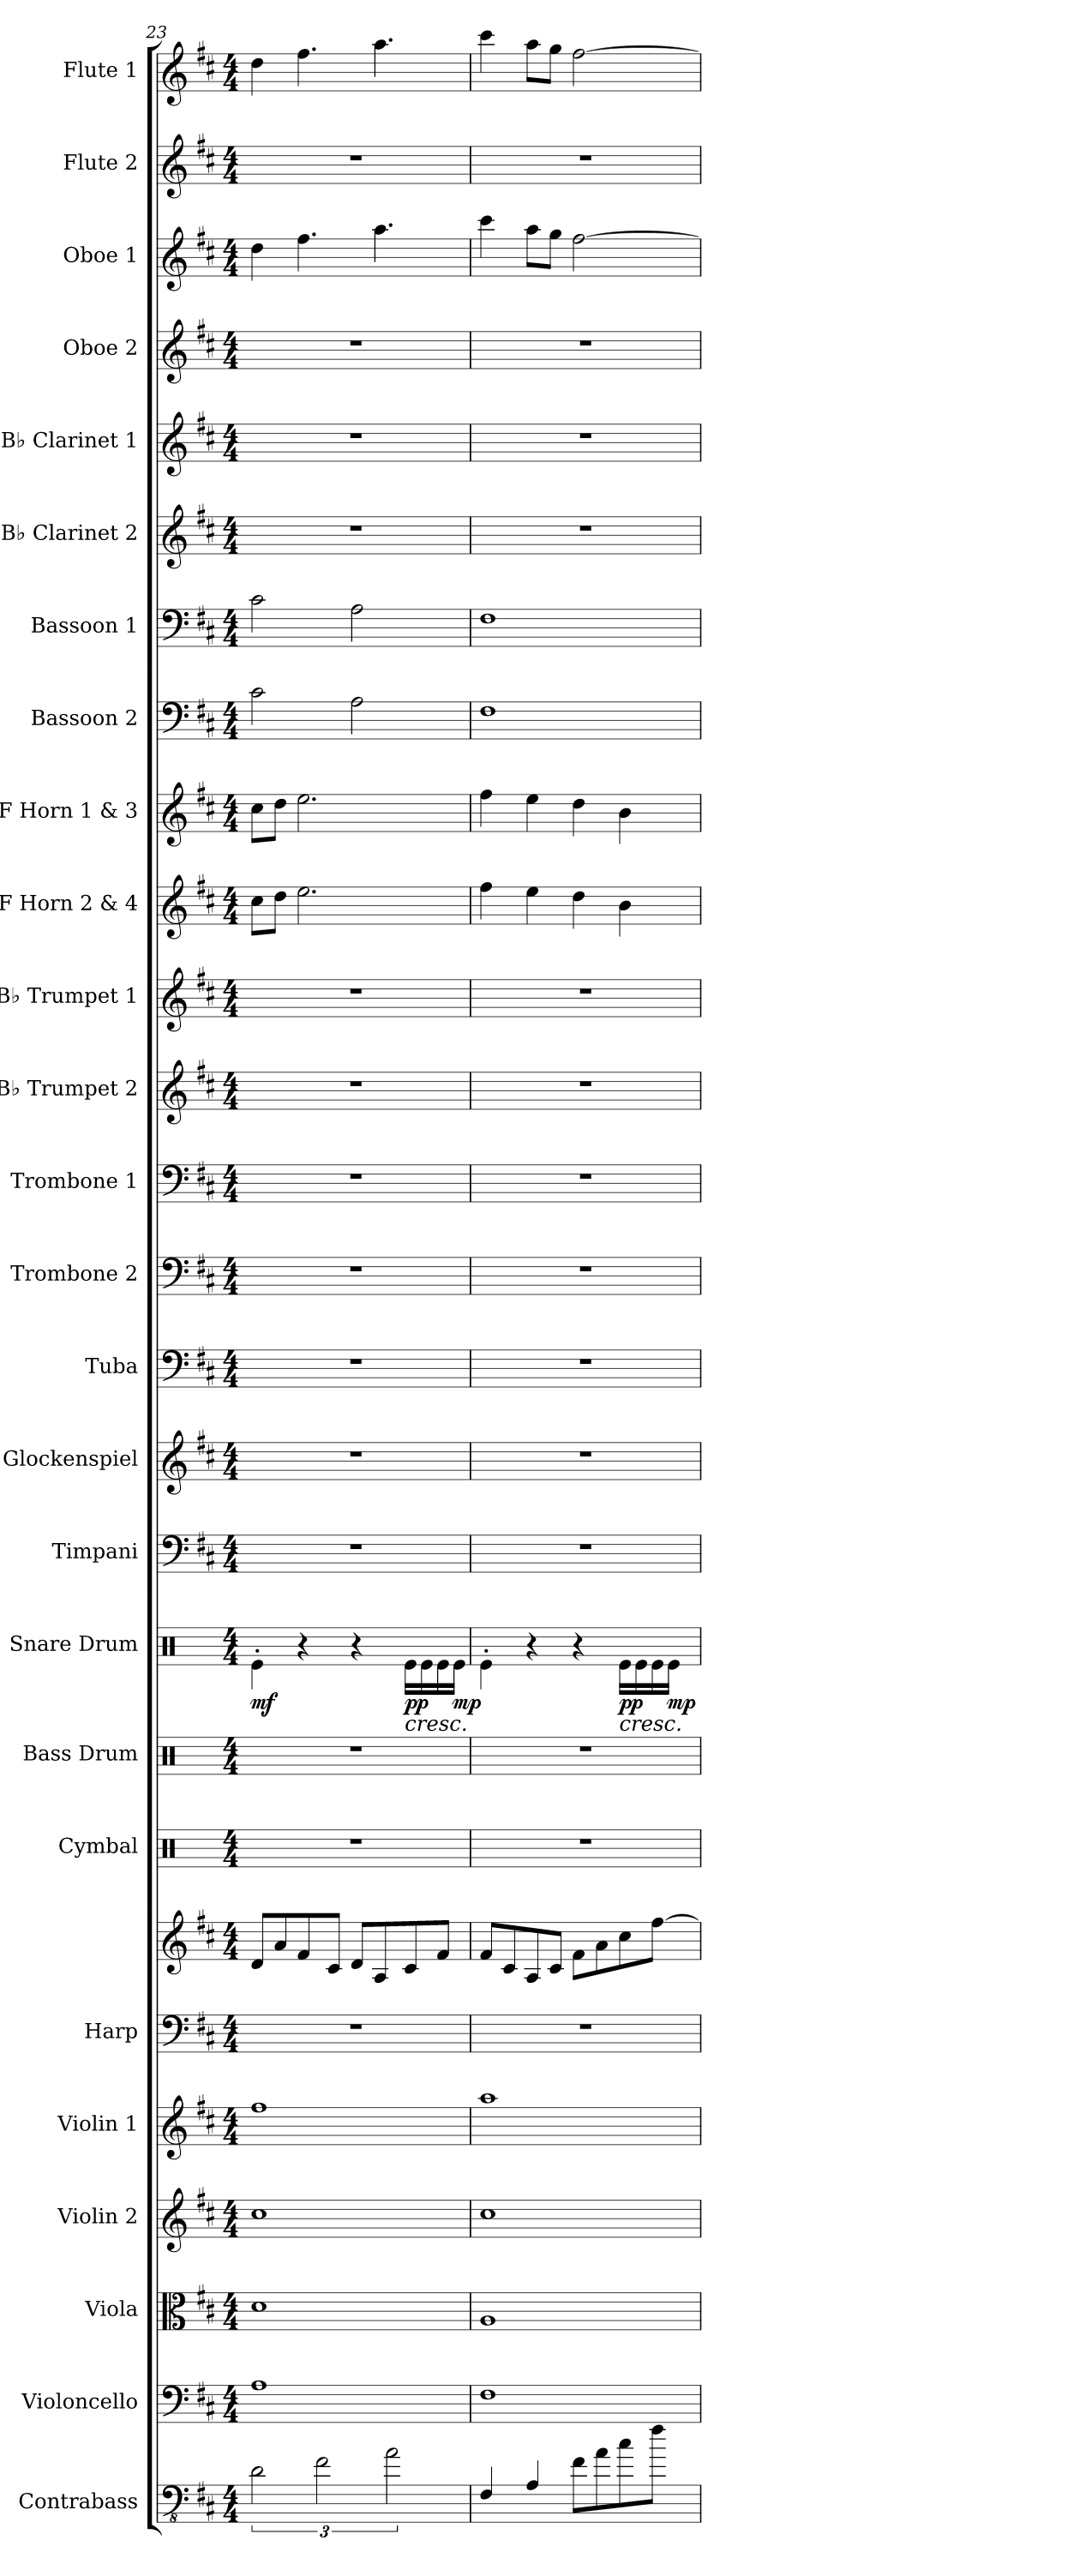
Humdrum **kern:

**kern	**kern	**kern	**kern	**kern	**kern	**kern	**kern	**kern	**kern	**dynam	**kern	**kern	**kern	**kern	**kern	**kern	**kern	**kern	**kern	**kern	**kern	**kern	**kern	**kern	**kern	**kern	**kern
*part26	*part25	*part24	*part23	*part22	*part21	*part21	*part20	*part19	*part18	*part18	*part17	*part16	*part15	*part14	*part13	*part12	*part11	*part10	*part9	*part8	*part7	*part6	*part5	*part4	*part3	*part2	*part1
*staff27	*staff26	*staff25	*staff24	*staff23	*staff22	*staff21	*staff20	*staff19	*staff18	*staff18	*staff17	*staff16	*staff15	*staff14	*staff13	*staff12	*staff11	*staff10	*staff9	*staff8	*staff7	*staff6	*staff5	*staff4	*staff3	*staff2	*staff1
*I"Contrabass	*I"Violoncello	*I"Viola	*I"Violin 2	*I"Violin 1	*I"Harp	*	*I"Cymbal	*I"Bass Drum	*I"Snare Drum	*	*I"Timpani	*I"Glockenspiel	*I"Tuba	*I"Trombone 2	*I"Trombone 1	*I"B♭ Trumpet 2	*I"B♭ Trumpet 1	*I"F Horn 2 &amp; 4	*I"F Horn 1 &amp; 3	*I"Bassoon 2	*I"Bassoon 1	*I"B♭ Clarinet 2	*I"B♭ Clarinet 1	*I"Oboe 2	*I"Oboe 1	*I"Flute 2	*I"Flute 1
*I'Cb.	*I'Vc.	*I'Vla.	*I'Vln. 2	*I'Vln. 1	*I'Hrp.	*	*I'Cym.	*I'B. Dr.	*I'Sn. Dr.	*	*I'Timp.	*I'Glk.	*I'Tba.	*I'Tbn. 2	*I'Tbn. 1	*I'B♭ Tpt. 2	*I'B♭ Tpt. 1	*I'F Hn. 2 4	*I'F Hn. 1 3	*I'Bsn. 2	*I'Bsn. 1	*I'B♭ Cl. 2	*I'B♭ Cl. 1	*I'Ob. 2	*I'Ob. 1	*I'Fl. 2	*I'Fl. 1
*clefFv4	*clefF4	*clefC3	*clefG2	*clefG2	*clefF4	*clefG2	*clefX	*clefX	*clefX	*	*clefF4	*clefG2	*clefF4	*clefF4	*clefF4	*clefG2	*clefG2	*clefG2	*clefG2	*clefF4	*clefF4	*clefG2	*clefG2	*clefG2	*clefG2	*clefG2	*clefG2
*ITrd7c12	*	*	*	*	*	*	*	*	*	*	*	*ITrd-14c-24	*	*	*	*ITrd1c2	*ITrd1c2	*ITrd4c7	*ITrd4c7	*	*	*ITrd1c2	*ITrd1c2	*	*	*	*
*k[f#c#]	*k[f#c#]	*k[f#c#]	*k[f#c#]	*k[f#c#]	*k[f#c#]	*k[f#c#]	*k[]	*k[]	*k[]	*	*k[f#c#]	*k[f#c#]	*k[f#c#]	*k[f#c#]	*k[f#c#]	*k[]	*k[]	*k[f#]	*k[f#]	*k[f#c#]	*k[f#c#]	*k[]	*k[]	*k[f#c#]	*k[f#c#]	*k[f#c#]	*k[f#c#]
*M4/4	*M4/4	*M4/4	*M4/4	*M4/4	*M4/4	*M4/4	*M4/4	*M4/4	*M4/4	*	*M4/4	*M4/4	*M4/4	*M4/4	*M4/4	*M4/4	*M4/4	*M4/4	*M4/4	*M4/4	*M4/4	*M4/4	*M4/4	*M4/4	*M4/4	*M4/4	*M4/4
=23	=23	=23	=23	=23	=23	=23	=23	=23	=23	=23	=23	=23	=23	=23	=23	=23	=23	=23	=23	=23	=23	=23	=23	=23	=23	=23	=23
!	!	!	!	!	!	!	!	!	!	!LO:DY:b	!	!	!	!	!	!	!	!	!	!	!	!	!	!	!	!	!
3DD\	1A	1d	1cc#	1ff#	1r	8d/L	1r	1r	4Re'\	mf	1r	1r	1r	1r	1r	1r	1r	8f#\L	8f#\L	2c#\	2c#\	1r	1r	1r	4dd\	1r	4dd\
.	.	.	.	.	.	8a/	.	.	.	.	.	.	.	.	.	.	.	8g\J	8g\J	.	.	.	.	.	.	.	.
.	.	.	.	.	.	8f#/	.	.	4r	.	.	.	.	.	.	.	.	2.a\	2.a\	.	.	.	.	.	4.ff#\	.	4.ff#\
3FF#\	.	.	.	.	.	.	.	.	.	.	.	.	.	.	.	.	.	.	.	.	.	.	.	.	.	.	.
.	.	.	.	.	.	8c#/J	.	.	.	.	.	.	.	.	.	.	.	.	.	.	.	.	.	.	.	.	.
.	.	.	.	.	.	8d/L	.	.	4r	.	.	.	.	.	.	.	.	.	.	2A\	2A\	.	.	.	.	.	.
.	.	.	.	.	.	8A/	.	.	.	.	.	.	.	.	.	.	.	.	.	.	.	.	.	.	4.aa\	.	4.aa\
3AA\	.	.	.	.	.	.	.	.	.	.	.	.	.	.	.	.	.	.	.	.	.	.	.	.	.	.	.
!	!	!	!	!	!	!	!	!	!	!LO:HP:b	!	!	!	!	!	!	!	!	!	!	!	!	!	!	!	!	!
!	!	!	!	!	!	!	!	!	!	!LO:DY:n=1:b	!	!	!	!	!	!	!	!	!	!	!	!	!	!	!	!	!
.	.	.	.	.	.	8c#/	.	.	16Re\LL	< pp	.	.	.	.	.	.	.	.	.	.	.	.	.	.	.	.	.
.	.	.	.	.	.	.	.	.	16Re\	.	.	.	.	.	.	.	.	.	.	.	.	.	.	.	.	.	.
.	.	.	.	.	.	8f#/J	.	.	16Re\	.	.	.	.	.	.	.	.	.	.	.	.	.	.	.	.	.	.
!	!	!	!	!	!	!	!	!	!	!LO:DY:n=2:b	!	!	!	!	!	!	!	!	!	!	!	!	!	!	!	!	!
.	.	.	.	.	.	.	.	.	16Re\JJ	mp	.	.	.	.	.	.	.	.	.	.	.	.	.	.	.	.	.
.	.	.	.	.	.	.	.	.	.	[	.	.	.	.	.	.	.	.	.	.	.	.	.	.	.	.	.
=24	=24	=24	=24	=24	=24	=24	=24	=24	=24	=24	=24	=24	=24	=24	=24	=24	=24	=24	=24	=24	=24	=24	=24	=24	=24	=24	=24
!	!	!	!	!	!	!	!	!	!	!LO:DY:b	!	!	!	!	!	!	!	!	!	!	!	!	!	!	!	!	!
!	!	!	!	!	!	!	!	!	!	!LO:DY:n=1:b	!	!	!	!	!	!	!	!	!	!	!	!	!	!	!	!	!
!	!	!	!	!	!	!	!	!	!	!LO:DY:n=2:b	!	!	!	!	!	!	!	!	!	!	!	!	!	!	!	!	!
4FFF#/	1F#	1A	1cc#	1aa	1r	8f#/L	1r	1r	4Re'\	mf mf mf	1r	1r	1r	1r	1r	1r	1r	4b\	4b\	1F#	1F#	1r	1r	1r	4ccc#\	1r	4ccc#\
.	.	.	.	.	.	8c#/	.	.	.	.	.	.	.	.	.	.	.	.	.	.	.	.	.	.	.	.	.
4AAA/	.	.	.	.	.	8A/	.	.	4r	.	.	.	.	.	.	.	.	4a\	4a\	.	.	.	.	.	8aa\L	.	8aa\L
.	.	.	.	.	.	8c#/J	.	.	.	.	.	.	.	.	.	.	.	.	.	.	.	.	.	.	8gg\J	.	8gg\J
8FF#\L	.	.	.	.	.	8f#\L	.	.	4r	.	.	.	.	.	.	.	.	4g\	4g\	.	.	.	.	.	[2ff#\	.	[2ff#\
8AA\	.	.	.	.	.	8a\	.	.	.	.	.	.	.	.	.	.	.	.	.	.	.	.	.	.	.	.	.
!	!	!	!	!	!	!	!	!	!	!LO:HP:b	!	!	!	!	!	!	!	!	!	!	!	!	!	!	!	!	!
!	!	!	!	!	!	!	!	!	!	!LO:DY:n=3:b	!	!	!	!	!	!	!	!	!	!	!	!	!	!	!	!	!
8C#\	.	.	.	.	.	8cc#\	.	.	16Re\LL	< pp	.	.	.	.	.	.	.	4e\	4e\	.	.	.	.	.	.	.	.
.	.	.	.	.	.	.	.	.	16Re\	.	.	.	.	.	.	.	.	.	.	.	.	.	.	.	.	.	.
8F#\J	.	.	.	.	.	[8ff#\J	.	.	16Re\	.	.	.	.	.	.	.	.	.	.	.	.	.	.	.	.	.	.
!	!	!	!	!	!	!	!	!	!	!LO:DY:n=4:b	!	!	!	!	!	!	!	!	!	!	!	!	!	!	!	!	!
.	.	.	.	.	.	.	.	.	16Re\JJ	mp	.	.	.	.	.	.	.	.	.	.	.	.	.	.	.	.	.
.	.	.	.	.	.	.	.	.	.	[	.	.	.	.	.	.	.	.	.	.	.	.	.	.	.	.	.
=	=	=	=	=	=	=	=	=	=	=	=	=	=	=	=	=	=	=	=	=	=	=	=	=	=	=	=
*-	*-	*-	*-	*-	*-	*-	*-	*-	*-	*-	*-	*-	*-	*-	*-	*-	*-	*-	*-	*-	*-	*-	*-	*-	*-	*-	*-
